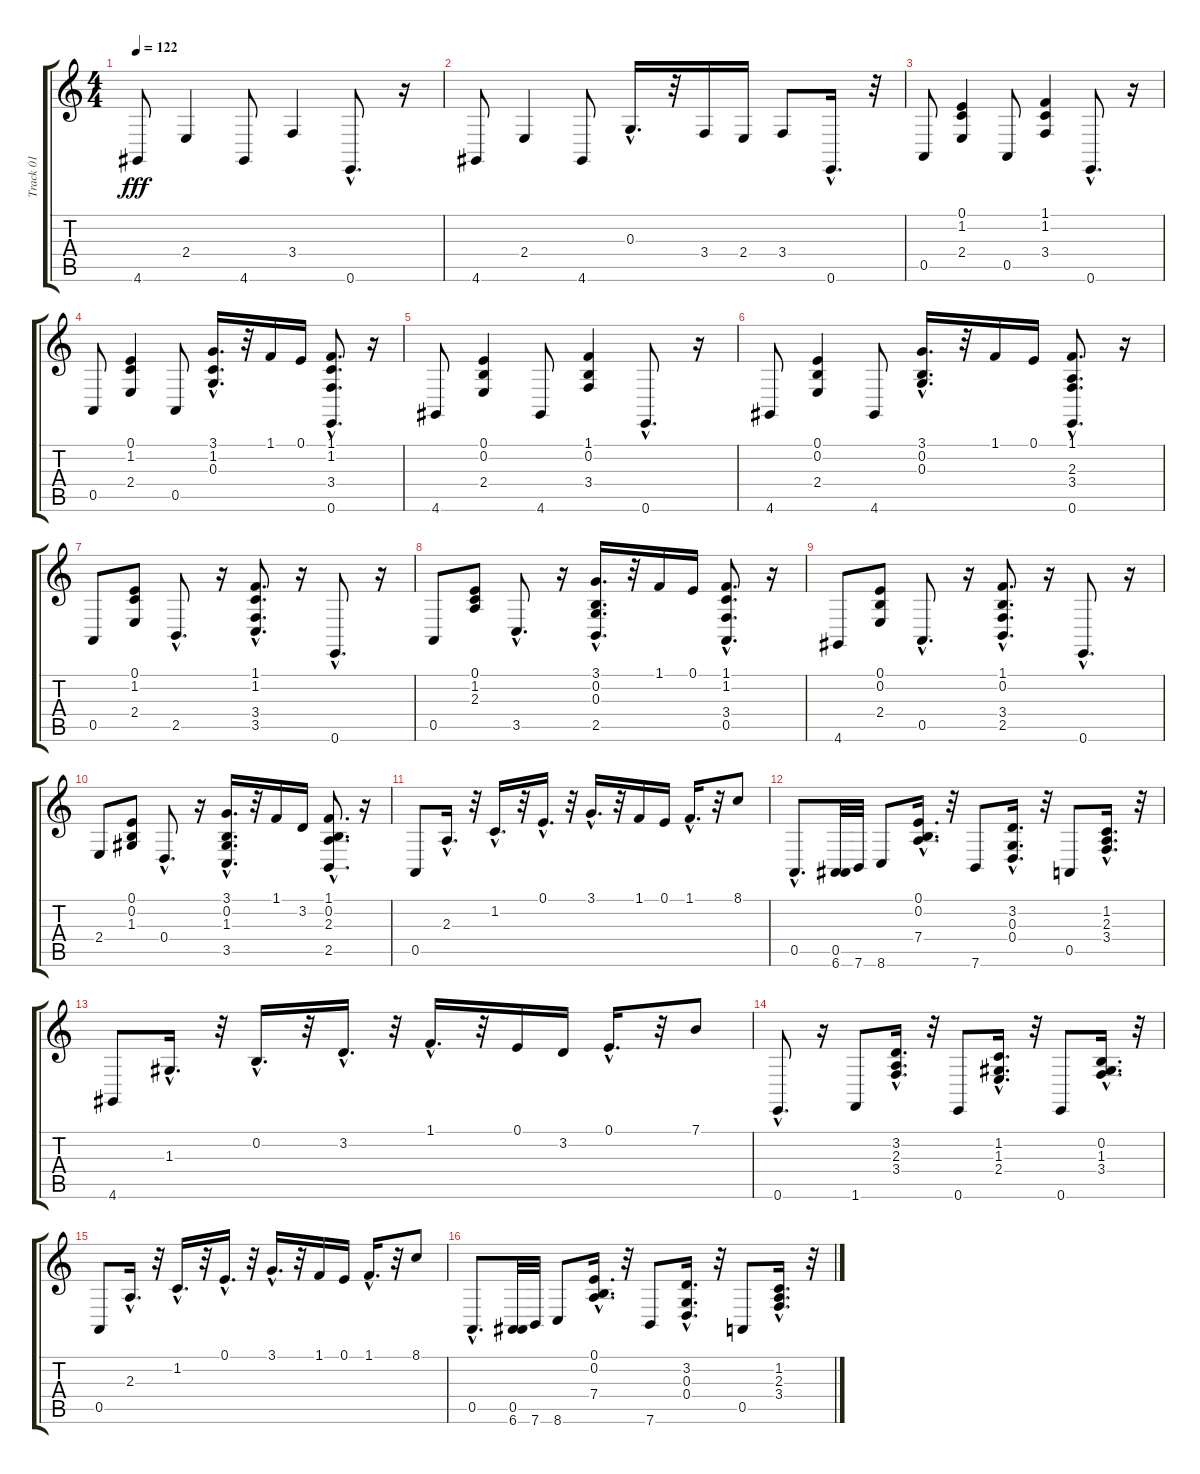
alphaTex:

\track ("Track 01" "Track 01") {instrument tangoaccordion}
\staff {score tabs}
\tuning (E4 B3 G3 D3 A2 E2) {hide}
\ts (4 4)
\tempo 122
\clef g2
\ks c
4.6.8{dy fff} 2.4.4 4.6.8 3.4.4 0.6{hac}.8{d} r.16 |
4.6.8 2.4.4 4.6.8 0.3{hac}.16{d} r.32 3.4.16 2.4.16 3.4.8 0.6{hac}.16{d} r.32 |
0.5.8 (0.1 1.2 2.4).4 0.5.8 (1.1 1.2 3.4).4 0.6{hac}.8{d} r.16 |
0.5.8 (0.1 1.2 2.4).4 0.5.8 (3.1{hac} 1.2{hac} 0.3{hac}).16{d} r.32 1.1.16 0.1.16 (1.1{hac} 1.2{hac} 3.4{hac} 0.6{hac}).8{d} r.16 |
4.6.8 (0.1 0.2 2.4).4 4.6.8 (1.1 0.2 3.4).4 0.6{hac}.8{d} r.16 |
4.6.8 (0.1 0.2 2.4).4 4.6.8 (3.1{hac} 0.2{hac} 0.3{hac}).16{d} r.32 1.1.16 0.1.16 (1.1{hac} 2.3{hac} 3.4{hac} 0.6{hac}).8{d} r.16 |
0.5.8 (0.1 1.2 2.4).8 2.5{hac}.8{d} r.16 (1.1{hac} 1.2{hac} 3.4{hac} 3.5{hac}).8{d} r.16 0.6{hac}.8{d} r.16 |
0.5.8 (0.1 1.2 2.3).8 3.5{hac}.8{d} r.16 (3.1{hac} 0.2{hac} 0.3{hac} 2.5{hac}).16{d} r.32 1.1.16 0.1.16 (1.1{hac} 1.2{hac} 3.4{hac} 0.5{hac}).8{d} r.16 |
4.6.8 (0.1 0.2 2.4).8 0.5{hac}.8{d} r.16 (1.1{hac} 0.2{hac} 3.4{hac} 2.5{hac}).8{d} r.16 0.6{hac}.8{d} r.16 |
2.4.8 (0.1 0.2 1.3).8 0.4{hac}.8{d} r.16 (3.1{hac} 0.2{hac} 1.3{hac} 3.5{hac}).16{d} r.32 1.1.16 3.2.16 (1.1{hac} 0.2{hac} 2.3{hac} 2.5{hac}).8{d} r.16 |
0.5.8 2.3{hac}.16{d} r.32 1.2{hac}.16{d} r.32 0.1{hac}.16{d} r.32 3.1{hac}.16{d} r.32 1.1.16 0.1.16 1.1{hac}.16{d} r.32 8.1.8 |
0.5{hac}.8{d} (0.5 6.6).32 7.6.32 8.6.8 (0.1{hac} 0.2{hac} 7.4{hac}).16{d} r.32 7.6.8 (3.2{hac} 0.3{hac} 0.4{hac}).16{d} r.32 0.5.8 (1.2{hac} 2.3{hac} 3.4{hac}).16{d} r.32 |
4.6.8 1.3{hac}.16{d} r.32 0.2{hac}.16{d} r.32 3.2{hac}.16{d} r.32 1.1{hac}.16{d} r.32 0.1.16 3.2.16 0.1{hac}.16{d} r.32 7.1.8 |
0.6{hac}.8{d} r.16 1.6.8 (3.2{hac} 2.3{hac} 3.4{hac}).16{d} r.32 0.6.8 (1.2{hac} 1.3{hac} 2.4{hac}).16{d} r.32 0.6.8 (0.2{hac} 1.3{hac} 3.4{hac}).16{d} r.32 |
0.5.8 2.3{hac}.16{d} r.32 1.2{hac}.16{d} r.32 0.1{hac}.16{d} r.32 3.1{hac}.16{d} r.32 1.1.16 0.1.16 1.1{hac}.16{d} r.32 8.1.8 |
0.5{hac}.8{d} (0.5 6.6).32 7.6.32 8.6.8 (0.1{hac} 0.2{hac} 7.4{hac}).16{d} r.32 7.6.8 (3.2{hac} 0.3{hac} 0.4{hac}).16{d} r.32 0.5.8 (1.2{hac} 2.3{hac} 3.4{hac}).16{d} r.32
